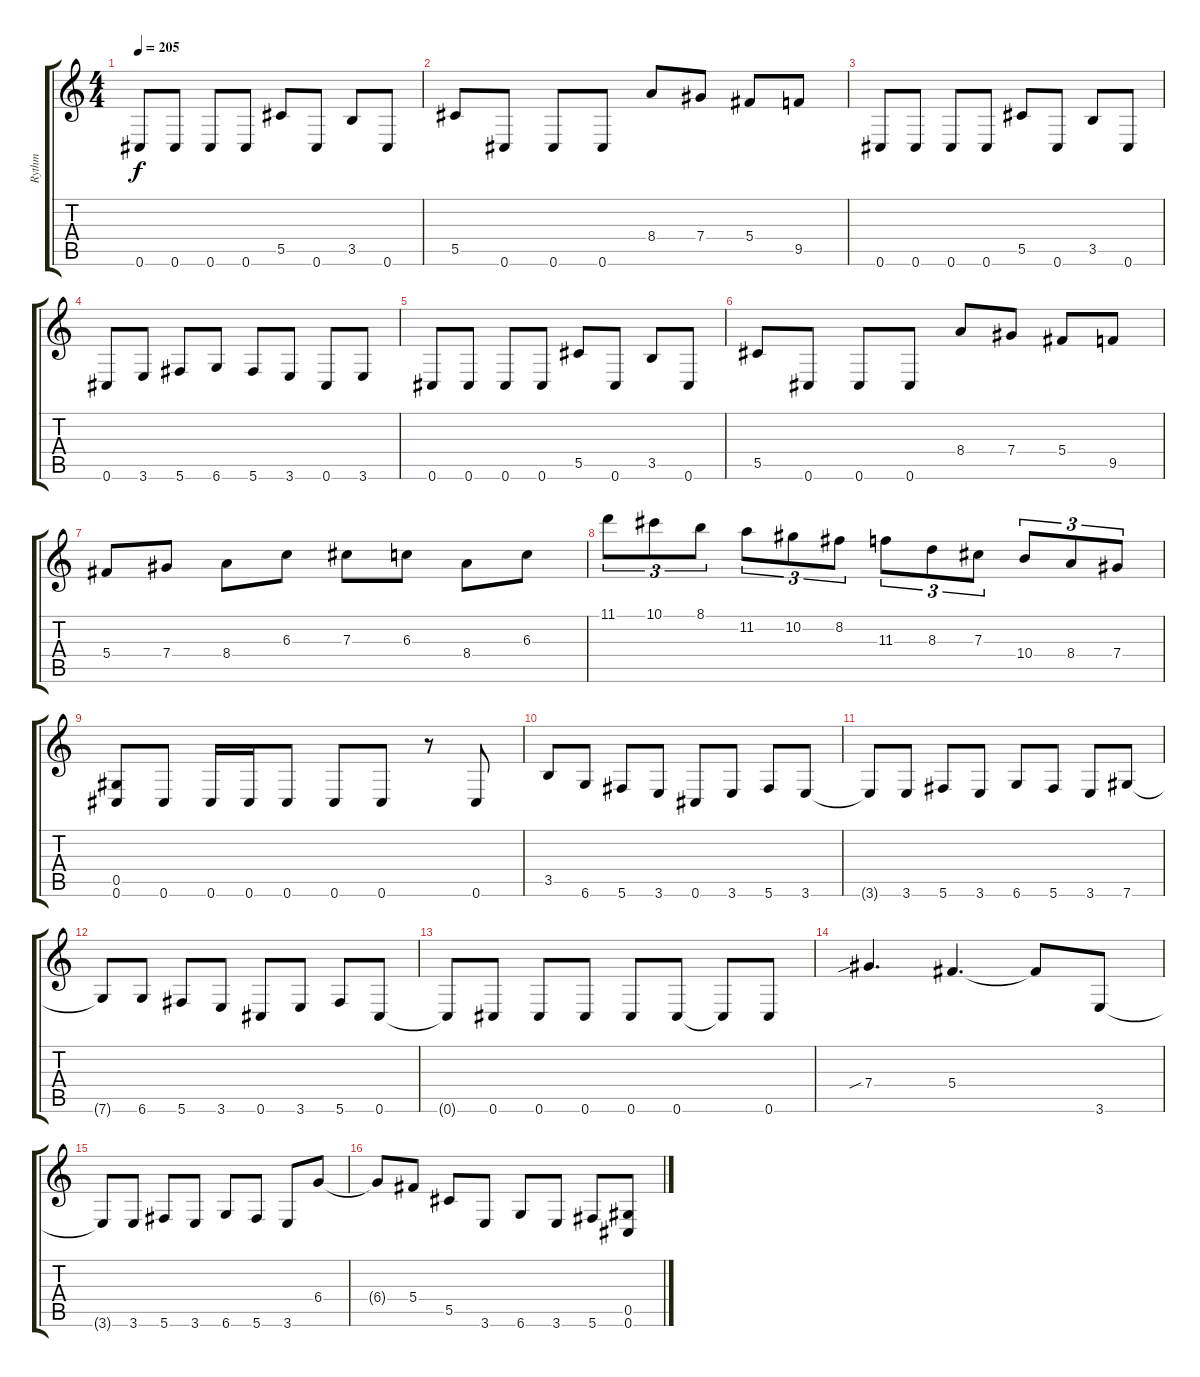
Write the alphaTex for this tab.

\track ("Rythm" "Rythm") {instrument distortionguitar}
\staff {score tabs}
\tuning (Eb4 Bb3 Gb3 Db3 Ab2 Db2) {hide}
\ts (4 4)
\tempo 205
\clef g2
\ks c
0.6.8{dy f} 0.6.8 0.6.8 0.6.8 5.5.8 0.6.8 3.5.8 0.6.8 |
5.5.8 0.6.8 0.6.8 0.6.8 8.4.8 7.4.8 5.4.8 9.5.8 |
0.6.8 0.6.8 0.6.8 0.6.8 5.5.8 0.6.8 3.5.8 0.6.8 |
0.6.8 3.6.8 5.6.8 6.6.8 5.6.8 3.6.8 0.6.8 3.6.8 |
0.6.8 0.6.8 0.6.8 0.6.8 5.5.8 0.6.8 3.5.8 0.6.8 |
5.5.8 0.6.8 0.6.8 0.6.8 8.4.8 7.4.8 5.4.8 9.5.8 |
5.4.8 7.4.8 8.4.8 6.3.8 7.3.8 6.3.8 8.4.8 6.3.8 |
11.1.8{tu (3 2)} 10.1.8{tu (3 2)} 8.1.8{tu (3 2)} 11.2.8{tu (3 2)} 10.2.8{tu (3 2)} 8.2.8{tu (3 2)} 11.3.8{tu (3 2)} 8.3.8{tu (3 2)} 7.3.8{tu (3 2)} 10.4.8{tu (3 2)} 8.4.8{tu (3 2)} 7.4.8{tu (3 2)} |
(0.5 0.6).8 0.6.8 0.6.16 0.6.16 0.6.8 0.6.8 0.6.8 r.8 0.6.8 |
3.5.8 6.6.8 5.6.8 3.6.8 0.6.8 3.6.8 5.6.8 3.6.8 |
3.6{t}.8 3.6.8 5.6.8 3.6.8 6.6.8 5.6.8 3.6.8 7.6.8 |
7.6{t}.8 6.6.8 5.6.8 3.6.8 0.6.8 3.6.8 5.6.8 0.6.8 |
0.6{t}.8 0.6.8 0.6.8 0.6.8 0.6.8 0.6.8 0.6{t}.8 0.6.8 |
7.4{sib}.4{d} 5.4.4{d} 5.4{t}.8 3.6.8 |
3.6{t}.8 3.6.8 5.6.8 3.6.8 6.6.8 5.6.8 3.6.8 6.4.8 |
6.4{t}.8 5.4.8 5.5.8 3.6.8 6.6.8 3.6.8 5.6.8 (0.5 0.6).8
